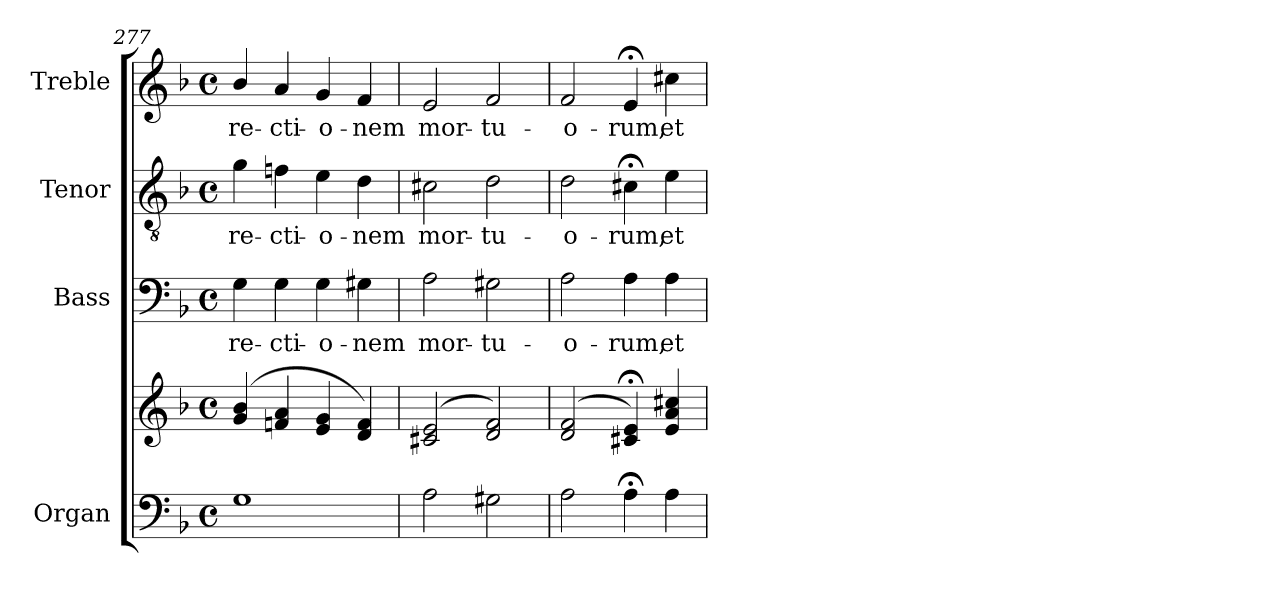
**kern	**kern	**kern	**text	**kern	**text	**kern	**text
*part4	*part4	*part3	*part3	*part2	*part2	*part1	*part1
*staff5	*staff4	*staff3	*staff3	*staff2	*staff2	*staff1	*staff1
*I"Organ	*	*I"Bass	*	*I"Tenor	*	*I"Treble	*
*I'Organ	*	*I'Bass	*	*I'Tenor	*	*I'Treble	*
!!LO:LB:g=z
*clefF4	*clefG2	*clefF4	*	*clefGv2	*	*clefG2	*
*k[b-]	*k[b-]	*k[b-]	*	*k[b-]	*	*k[b-]	*
*F:	*F:	*F:	*	*F:	*	*F:	*
*M4/4	*M4/4	*M4/4	*	*M4/4	*	*M4/4	*
*met(c)	*met(c)	*met(c)	*	*met(c)	*	*met(c)	*
=277	=277	=277	=277	=277	=277	=277	=277
*	*^	*	*	*	*	*	*
!	!	!	!	!LO:LY:b	!	!LO:LY:b	!	!LO:LY:b
1G	(<4g/ 4b-/	1ryy	4G	-re-	4g	-re-	4b-/	-re-
!	!	!	!	!LO:LY:b	!	!LO:LY:b	!	!LO:LY:b
.	4fn 4a	.	4G	-cti-	4fn	-cti-	4a	-cti-
!	!	!	!	!LO:LY:b	!	!LO:LY:b	!	!LO:LY:b
.	4e 4g	.	4G	-o-	4e	-o-	4g	-o-
!	!	!	!	!LO:LY:b	!	!LO:LY:b	!	!LO:LY:b
.	4d 4f)	.	4G#X	-nem	4d	-nem	4f	-nem
=278	=278	=278	=278	=278	=278	=278	=278	=278
!	!	!	!	!LO:LY:b	!	!LO:LY:b	!	!LO:LY:b
2A	(<2c#X 2e	1ryy	2A	mor-	2c#X	mor-	2e	mor-
!	!	!	!	!LO:LY:b	!	!LO:LY:b	!	!LO:LY:b
2G#X	2d 2f)	.	2G#X	-tu-	2d	-tu-	2f	-tu-
=279	=279	=279	=279	=279	=279	=279	=279	=279
!	!	!	!	!LO:LY:b	!	!LO:LY:b	!	!LO:LY:b
2A	(<2d 2f	1ryy	2A	-o-	2d	-o-	2f	-o-
!	!	!	!	!LO:LY:b	!	!LO:LY:b	!	!LO:LY:b
4A;	4c#X;< 4e;<)	.	4A	-rum,	4c#X;<	-rum,	4e;<	-rum,
!	!	!	!	!LO:LY:b	!	!LO:LY:b	!	!LO:LY:b
4A	4e 4a 4cc#X	.	4A	et	4e	et	4cc#X	et
*	*v	*v	*	*	*	*	*	*
=	=	=	=	=	=	=	=
*-	*-	*-	*-	*-	*-	*-	*-
